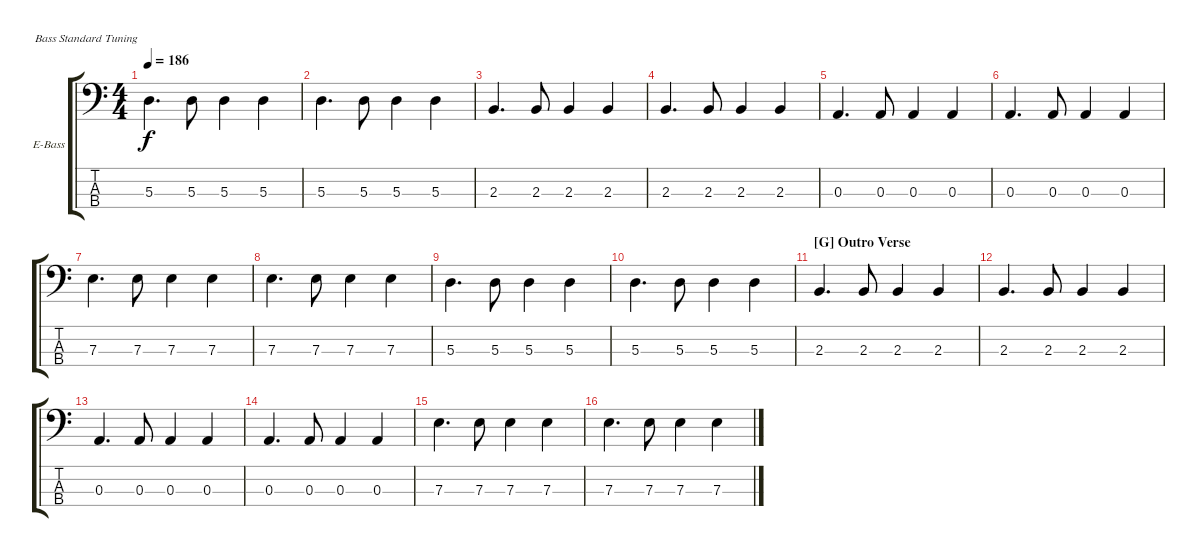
\defaultSystemsLayout 4
\bracketExtendMode groupsimilarinstruments
\firstSystemTrackNameOrientation horizontal
\otherSystemsTrackNameOrientation horizontal
\track ("Bass" "E-Bass") {instrument electricbassfinger}
\staff {score tabs}
\tuning (G2 D2 A1 E1)
\ts (4 4)
\tempo 186
\clef f4
\ks c
5.3.4{d dy f} 5.3.8 5.3.4 5.3.4 |
5.3.4{d} 5.3.8 5.3.4 5.3.4 |
2.3.4{d} 2.3.8 2.3.4 2.3.4 |
2.3.4{d} 2.3.8 2.3.4 2.3.4 |
0.3.4{d} 0.3.8 0.3.4 0.3.4 |
0.3.4{d} 0.3.8 0.3.4 0.3.4 |
7.3.4{d} 7.3.8 7.3.4 7.3.4 |
7.3.4{d} 7.3.8 7.3.4 7.3.4 |
5.3.4{d} 5.3.8 5.3.4 5.3.4 |
5.3.4{d} 5.3.8 5.3.4 5.3.4 |
\section ("G" "Outro Verse")
2.3.4{d} 2.3.8 2.3.4 2.3.4 |
2.3.4{d} 2.3.8 2.3.4 2.3.4 |
0.3.4{d} 0.3.8 0.3.4 0.3.4 |
0.3.4{d} 0.3.8 0.3.4 0.3.4 |
7.3.4{d} 7.3.8 7.3.4 7.3.4 |
7.3.4{d} 7.3.8 7.3.4 7.3.4
